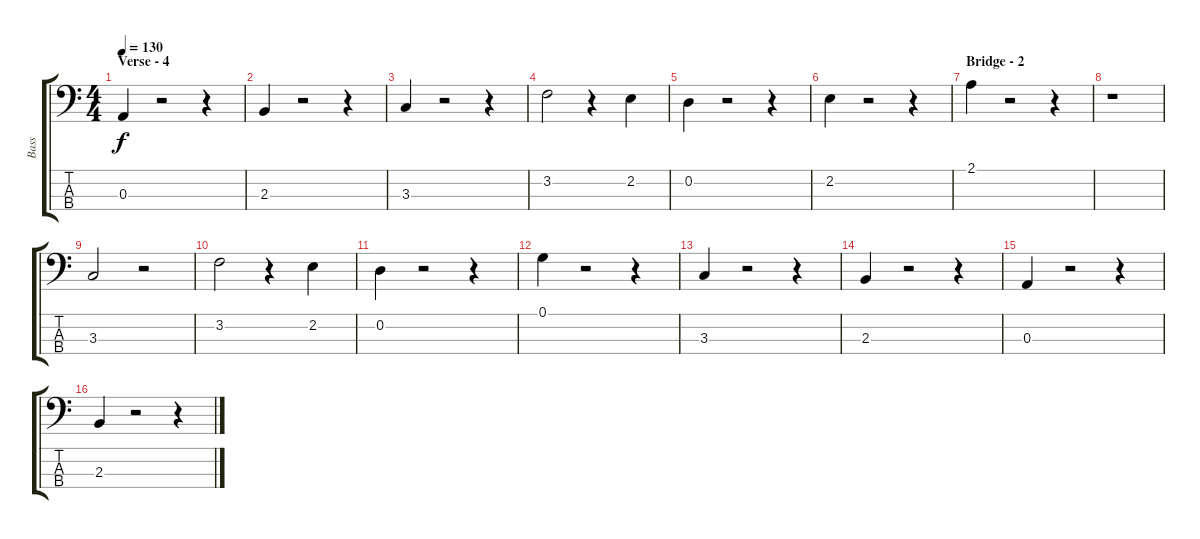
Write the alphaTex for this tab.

\track ("Bass" "Bass") {instrument electricbasspick}
\staff {score tabs}
\tuning (G2 D2 A1 E1) {hide}
\ts (4 4)
\section ("" "Verse - 4")
\tempo 130
\clef f4
\ks c
0.3.4{dy f} r.2 r.4 |
2.3.4 r.2 r.4 |
3.3.4 r.2 r.4 |
3.2.2 r.4 2.2.4 |
0.2.4 r.2 r.4 |
2.2.4 r.2 r.4 |
\section ("" "Bridge - 2")
2.1.4 r.2 r.4 |
r.1 |
3.3.2 r.2 |
3.2.2 r.4 2.2.4 |
0.2.4 r.2 r.4 |
0.1.4 r.2 r.4 |
3.3.4 r.2 r.4 |
2.3.4 r.2 r.4 |
0.3.4 r.2 r.4 |
2.3.4 r.2 r.4
